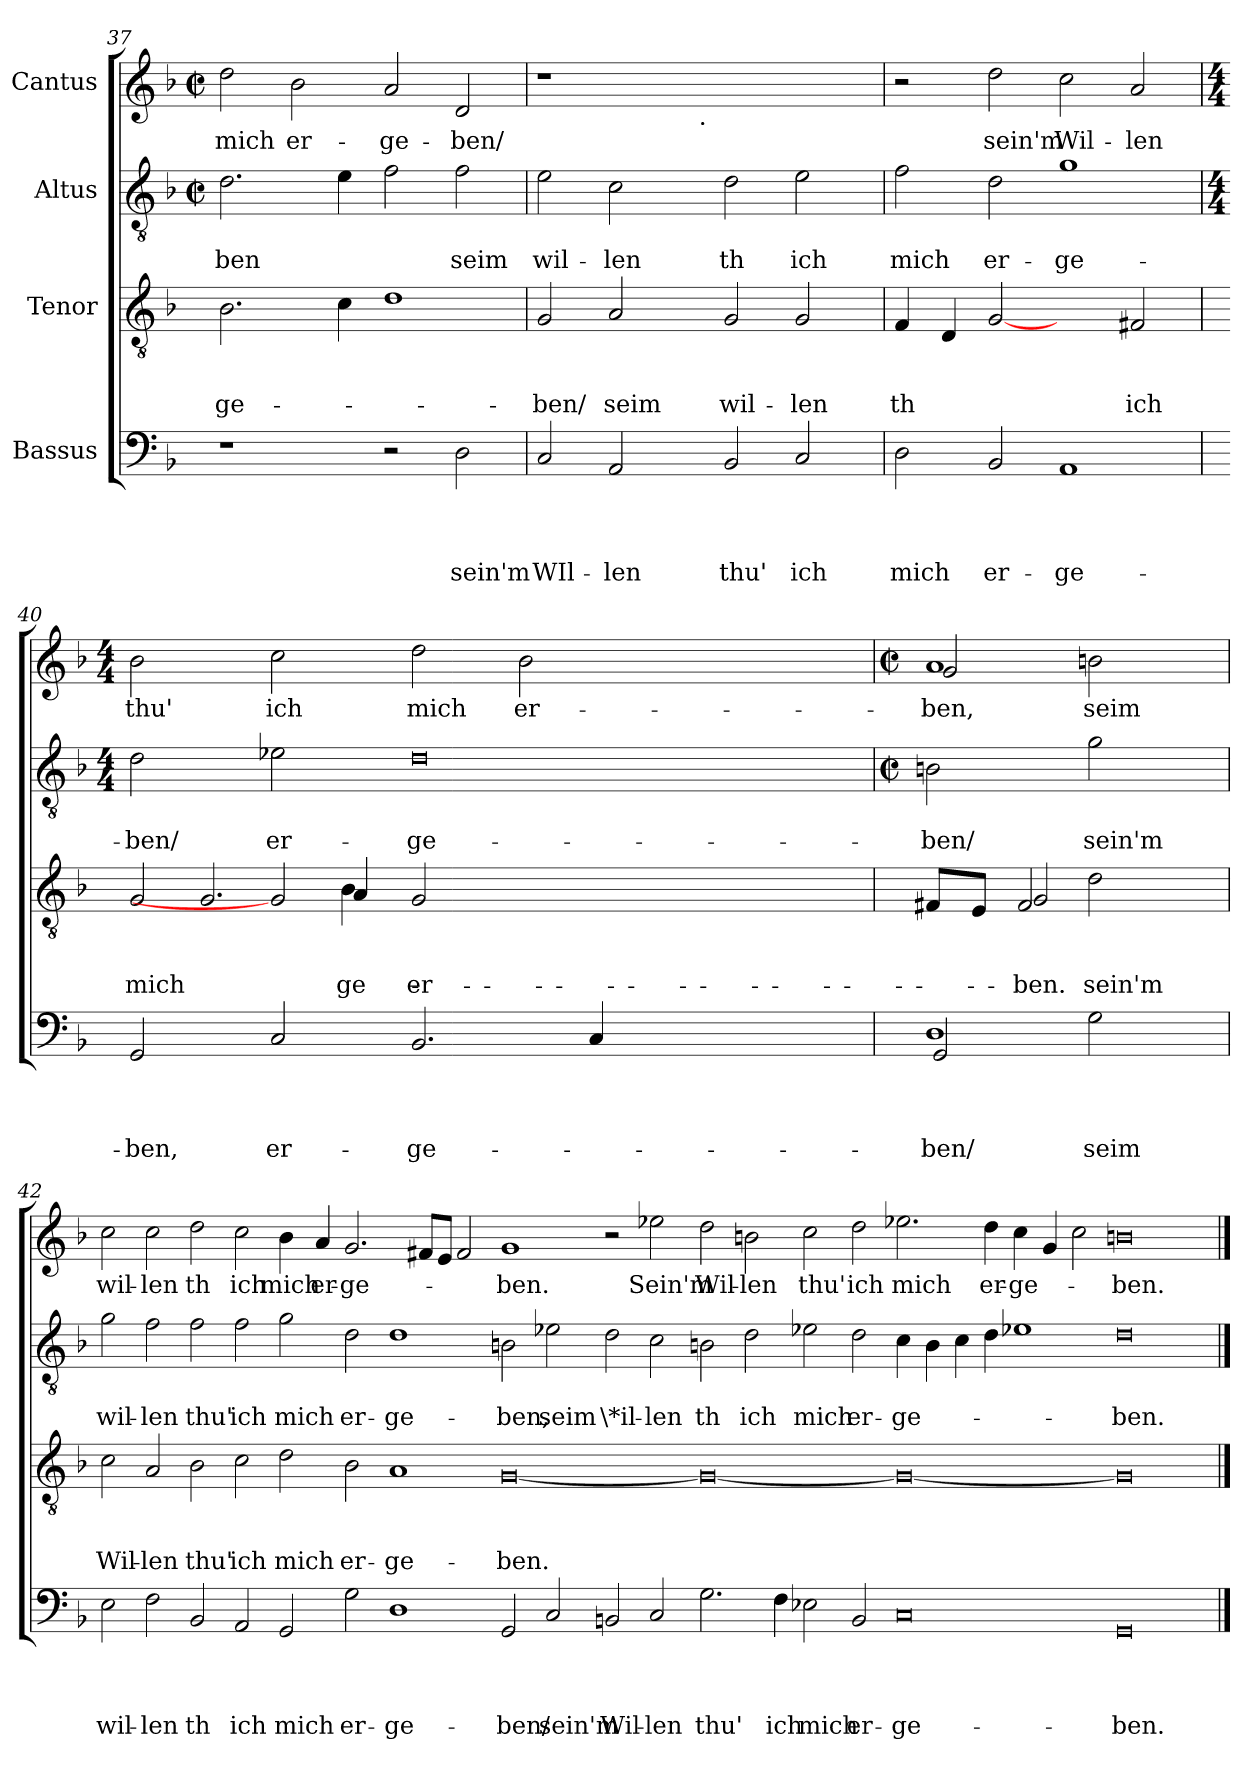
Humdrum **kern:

**kern	**text	**text	**text	**text	**kern	**text	**text	**text	**kern	**text	**text	**kern	**text
*part4	*part4	*part4	*part4	*part4	*part3	*part3	*part3	*part3	*part2	*part2	*part2	*part1	*part1
*staff4	*staff4	*staff4	*staff4	*staff4	*staff3	*staff3	*staff3	*staff3	*staff2	*staff2	*staff2	*staff1	*staff1
*I"Bassus	*	*	*	*	*I"Tenor	*	*	*	*I"Altus	*	*	*I"Cantus	*
!!LO:LB:g=z
*clefF4	*	*	*	*	*clefGv2	*	*	*	*clefGv2	*	*	*clefG2	*
*k[b-]	*	*	*	*	*k[b-]	*	*	*	*k[b-]	*	*	*k[b-]	*
*F:	*	*	*	*	*F:	*	*	*	*F:	*	*	*F:	*
*	*	*	*	*	*	*	*	*	*M2/2	*	*	*M2/2	*
*	*	*	*	*	*	*	*	*	*met(c|)	*	*	*met(c|)	*
=37	=37	=37	=37	=37	=37	=37	=37	=37	=37	=37	=37	=37	=37
!	!	!	!	!	!	!	!	!LO:LY:b	!	!	!LO:LY:b	!	!LO:LY:b
1r	.	.	.	.	2.B-\	.	.	-ge-	2.d\	.	-ben	2dd\	mich
!	!	!	!	!	!	!	!	!	!	!	!	!	!LO:LY:b
.	.	.	.	.	.	.	.	.	.	.	.	2b-\	er-
.	.	.	.	.	4c\	.	.	.	4e\	.	.	.	.
!	!	!	!	!	!	!	!	!	!	!	!	!	!LO:LY:b
2r	.	.	.	.	1d	.	.	.	2f\	.	.	2a/	-ge-
!	!	!	!	!LO:LY:b	!	!	!	!	!	!	!LO:LY:b	!	!LO:LY:b
2D\	.	.	.	sein'm	.	.	.	.	2f\	.	seim	2d/	-ben/
=38	=38	=38	=38	=38	=38	=38	=38	=38	=38	=38	=38	=38	=38
!	!	!	!	!LO:LY:b	!	!	!	!LO:LY:b	!	!	!LO:LY:b	!	!
*	*	*	*	*	*	*	*	*	*	*	*	*^	*
2C/	.	.	.	WIl-	2G/	.	.	-ben/	2e\	.	wil-	1r	2ryy	.
!	!	!	!	!LO:LY:b	!	!	!	!LO:LY:b	!	!	!LO:LY:b	!	!	!
2AA/	.	.	.	-len	2A/	.	.	seim	2c\	.	-len	.	4ryy	.
.	.	.	.	.	.	.	.	.	.	.	.	.	8ryy	.
.	.	.	.	.	.	.	.	.	.	.	.	.	32ryy	.
!	!	!	!	!	!	!	!	!	!	!	!	!	!LO:TX:b:t=.	!
.	.	.	.	.	.	.	.	.	.	.	.	.	1ryy	.
!	!	!	!	!LO:LY:b	!	!	!	!LO:LY:b	!	!	!LO:LY:b:rj	!	!	!
2BB-/	.	.	.	thu'	2G/	.	.	wil-	2d\	.	th	1ryy	.	.
!	!	!	!	!LO:LY:b	!	!	!	!LO:LY:b:rj	!	!	!LO:LY:b	!	!	!
2C/	.	.	.	ich	2G/	.	.	-len	2e\	.	ich	.	.	.
.	.	.	.	.	.	.	.	.	.	.	.	.	16.ryy	.
=39	=39	=39	=39	=39	=39	=39	=39	=39	=39	=39	=39	=39	=39	=39
!	!	!	!	!LO:LY:b	!	!	!	!LO:LY:b	!	!	!LO:LY:b	!	!	!
*	*	*	*	*	*	*	*	*	*	*	*	*v	*v	*
2D\	.	.	.	mich	4F/	.	.	th	2f\	.	mich	2r	.
.	.	.	.	.	4D/	.	.	.	.	.	.	.	.
!	!	!	!	!LO:LY:b	!	!	!	!	!	!	!LO:LY:b	!	!LO:LY:b
2BB-/	.	.	.	er-	[2G	.	.	.	2d\	.	er-	2dd\	sein'm
!	!	!	!	!LO:LY:b	!	!	!	!	!	!	!LO:LY:b	!	!LO:LY:b
1AA	.	.	.	-ge-	2ryy	.	.	.	1g	.	-ge-	2cc\	Wil-
!	!	!	!	!	!	!	!	!LO:LY:b	!	!	!	!	!LO:LY:b:rj
.	.	.	.	.	2F#X/	.	.	ich	.	.	.	2a/	-len
=40	=40	=40	=40	=40	=40	=40	=40	=40	=40	=40	=40	=40	=40
*	*	*	*	*	*	*	*	*	*M4/4	*	*	*M4/4	*
!	!	!	!	!LO:LY:b	!	!	!	!LO:LY:b	!	!	!LO:LY:b	!	!LO:LY:b
*	*	*	*	*	*^	*	*	*	*	*	*	*	*
*	*	*	*	*	*	*^	*	*	*	*	*	*	*	*
*	*	*	*	*	*	*	*^	*	*	*	*	*	*	*	*
2GG/	.	.	.	-ben,	2G/	2.ryy	2.ryy	4ryy	.	.	mich	2d\	.	-ben/	2b-\	thu'
.	.	.	.	.	.	.	.	2.G/	.	.	.	.	.	.	.	.
!	!	!	!	!LO:LY:b	!	!	!	!	!	!	!	!	!	!LO:LY:b	!	!LO:LY:b
2C/	.	.	.	er-	2G]	.	.	.	.	.	.	2e-X\	.	er-	2cc\	ich
!	!	!	!	!	!	!	!	!	!	!	!LO:LY:b	!	!	!	!	!
.	.	.	.	.	.	4B-\	4A/	.	.	.	-ge-	.	.	.	.	.
!	!	!	!	!LO:LY:b	!	!	!	!	!	!	!LO:LY:b	!	!	!LO:LY:b	!	!LO:LY:b
2.BB-/	.	.	.	-ge-	2G/	1.ryy	1.ryy	1.ryy	.	.	er-	0d	.	-ge-	2dd\	mich
!	!	!	!	!	!	!	!	!	!	!	!	!	!	!	!	!LO:LY:b
.	.	.	.	.	1.ryy	.	.	.	.	.	.	.	.	.	2b-\	er-
4C/	.	.	.	.	.	.	.	.	.	.	.	.	.	.	.	.
1ryy	.	.	.	.	.	.	.	.	.	.	.	.	.	.	1ryy	.
.	.	.	.	.	.	2ryy	2ryy	2ryy	.	.	.	.	.	.	.	.
*	*	*	*	*	*v	*v	*v	*v	*	*	*	*	*	*	*	*
=41	=41	=41	=41	=41	=41	=41	=41	=41	=41	=41	=41	=41	=41
*	*	*	*	*	*	*	*	*	*M2/2	*	*	*M2/2	*
*	*	*	*	*	*	*	*	*	*met(c|)	*	*	*met(c|)	*
*^	*	*	*	*	*^	*	*	*	*	*	*	*	*
*	*	*	*	*	*	*	*^	*	*	*	*	*	*	*	*
*	*	*	*	*	*	*	*	*^	*	*	*	*	*	*	*	*
!	!	!	!	!	!LO:LY:b	!	!	!	!	!	!	!	!	!	!LO:LY:b	!	!LO:LY:b
*	*	*	*	*	*	*	*	*	*	*	*	*	*	*	*	*^	*
!	!	!	!	!	!	!	!	!	!	!	!	!	!	!	!	!	!	!LO:LY:b
*	*	*	*	*	*	*	*	*v	*v	*	*	*	*	*	*	*	*	*
1D	2GG/	.	.	.	-ben/	8F#X/L	4ryy	2ryy	.	.	.	2Bn\	.	-ben/	1a	2g/	-ben,
.	.	.	.	.	.	8E/J	.	.	.	.	.	.	.	.	.	.	.
!	!	!	!	!	!	!	!	!	!	!	!LO:LY:b	!	!	!	!	!	!
.	.	.	.	.	.	2F#/	2G/	.	.	.	-ben.	.	.	.	.	.	.
!	!	!	!	!	!LO:LY:b	!	!	!	!	!	!LO:LY:b	!	!	!LO:LY:b	!	!	!LO:LY:b
.	2G\	.	.	.	seim	.	.	2d\	.	.	sein'm	2g\	.	sein'm	.	2bn\	seim
.	.	.	.	.	.	4ryy	4ryy	.	.	.	.	.	.	.	.	.	.
*v	*v	*	*	*	*	*	*	*	*	*	*	*	*	*	*v	*v	*
*	*	*	*	*	*	*v	*v	*	*	*	*	*	*	*	*
!!LO:LB:g=z
=42	=42	=42	=42	=42	=42	=42	=42	=42	=42	=42	=42	=42	=42	=42
!	!	!	!	!LO:LY:b	!	!	!	!	!LO:LY:b	!	!	!LO:LY:b	!	!LO:LY:b
*	*	*	*	*	*v	*v	*	*	*	*	*	*	*	*
2E\	.	.	.	wil-	2c\	.	.	Wil-	2g\	.	wil-	2cc\	wil-
!	!	!	!	!LO:LY:b:rj	!	!	!	!LO:LY:b:rj	!	!	!LO:LY:b:rj	!	!LO:LY:b:rj
2F\	.	.	.	-len	2A/	.	.	-len	2f\	.	-len	2cc\	-len
!	!	!	!	!LO:LY:b:rj	!	!	!	!LO:LY:b	!	!	!LO:LY:b	!	!LO:LY:b:rj
2BB-/	.	.	.	th	2B-\	.	.	thu'	2f\	.	thu'	2dd\	th
!	!	!	!	!LO:LY:b	!	!	!	!LO:LY:b	!	!	!LO:LY:b	!	!LO:LY:b
2AA/	.	.	.	ich	2c\	.	.	ich	2f\	.	ich	2cc\	ich
!	!	!	!	!LO:LY:b	!	!	!	!LO:LY:b	!	!	!LO:LY:b	!	!LO:LY:b
2GG/	.	.	.	mich	2d\	.	.	mich	2g\	.	mich	4b-\	mich
!	!	!	!	!	!	!	!	!	!	!	!	!	!LO:LY:b
.	.	.	.	.	.	.	.	.	.	.	.	4a/	er-
!	!	!	!	!LO:LY:b	!	!	!	!LO:LY:b	!	!	!LO:LY:b	!	!LO:LY:b:rj
2G\	.	.	.	er-	2B-\	.	.	er-	2d\	.	er-	2.g/	-ge-
!	!	!	!	!LO:LY:b	!	!	!	!LO:LY:b	!	!	!LO:LY:b	!	!
1D	.	.	.	-ge-	1A	.	.	-ge-	1d	.	-ge-	.	.
.	.	.	.	.	.	.	.	.	.	.	.	8f#X/L	.
.	.	.	.	.	.	.	.	.	.	.	.	8e/J	.
.	.	.	.	.	.	.	.	.	.	.	.	2f#/	.
!	!	!	!	!LO:LY:b	!	!	!	!LO:LY:b	!	!	!LO:LY:b	!	!LO:LY:b
2GG/	.	.	.	-ben/	[<0G	.	.	-ben.	2Bn\	.	-ben,	1g	-ben.
!	!	!	!	!LO:LY:b	!	!	!	!	!	!	!LO:LY:b	!	!
2C/	.	.	.	sein'm	.	.	.	.	2e-X\	.	seim	.	.
!	!	!	!	!LO:LY:b	!	!	!	!	!	!	!LO:LY:b	!	!
2BBn/	.	.	.	Wil-	.	.	.	.	2d\	.	\*il-	2r	.
!	!	!	!	!LO:LY:b	!	!	!	!	!	!	!LO:LY:b:rj	!	!LO:LY:b
2C/	.	.	.	-len	.	.	.	.	2c\	.	-len	2ee-X\	Sein'm
!	!	!	!	!LO:LY:b	!	!	!	!	!	!	!LO:LY:b:rj	!	!LO:LY:b
2.G\	.	.	.	thu'	0G_	.	.	.	2Bn\	.	th	2dd\	Wil-
!	!	!	!	!	!	!	!	!	!	!	!LO:LY:b	!	!LO:LY:b:rj
.	.	.	.	.	.	.	.	.	2d\	.	ich	2bn\	-len
!	!	!	!	!LO:LY:b	!	!	!	!	!	!	!	!	!
4F\	.	.	.	ich	.	.	.	.	.	.	.	.	.
!	!	!	!	!LO:LY:b	!	!	!	!	!	!	!LO:LY:b	!	!LO:LY:b
2E-X\	.	.	.	mich	.	.	.	.	2e-X\	.	mich	2cc\	thu'
!	!	!	!	!LO:LY:b	!	!	!	!	!	!	!LO:LY:b	!	!LO:LY:b
2BB/	.	.	.	er-	.	.	.	.	2d\	.	er-	2dd\	ich
!	!	!	!	!LO:LY:b	!	!	!	!	!	!	!LO:LY:b	!	!LO:LY:b
0C	.	.	.	-ge-	0G_	.	.	.	4c\	.	-ge-	2.ee-X\	mich
.	.	.	.	.	.	.	.	.	4B\	.	.	.	.
.	.	.	.	.	.	.	.	.	4c\	.	.	.	.
!	!	!	!	!	!	!	!	!	!	!	!	!	!LO:LY:b
.	.	.	.	.	.	.	.	.	4d\	.	.	4dd\	er-
!	!	!	!	!	!	!	!	!	!	!	!	!	!LO:LY:b:rj
.	.	.	.	.	.	.	.	.	1e-X	.	.	4cc\	-ge-
.	.	.	.	.	.	.	.	.	.	.	.	4g/	.
.	.	.	.	.	.	.	.	.	.	.	.	2cc\	.
!	!	!	!	!LO:LY:b	!	!	!	!	!	!	!LO:LY:b	!	!LO:LY:b
0GG	.	.	.	-ben.	0G]	.	.	.	0d	.	-ben.	0bn	-ben.
==	==	==	==	==	==	==	==	==	==	==	==	==	==
*-	*-	*-	*-	*-	*-	*-	*-	*-	*-	*-	*-	*-	*-
